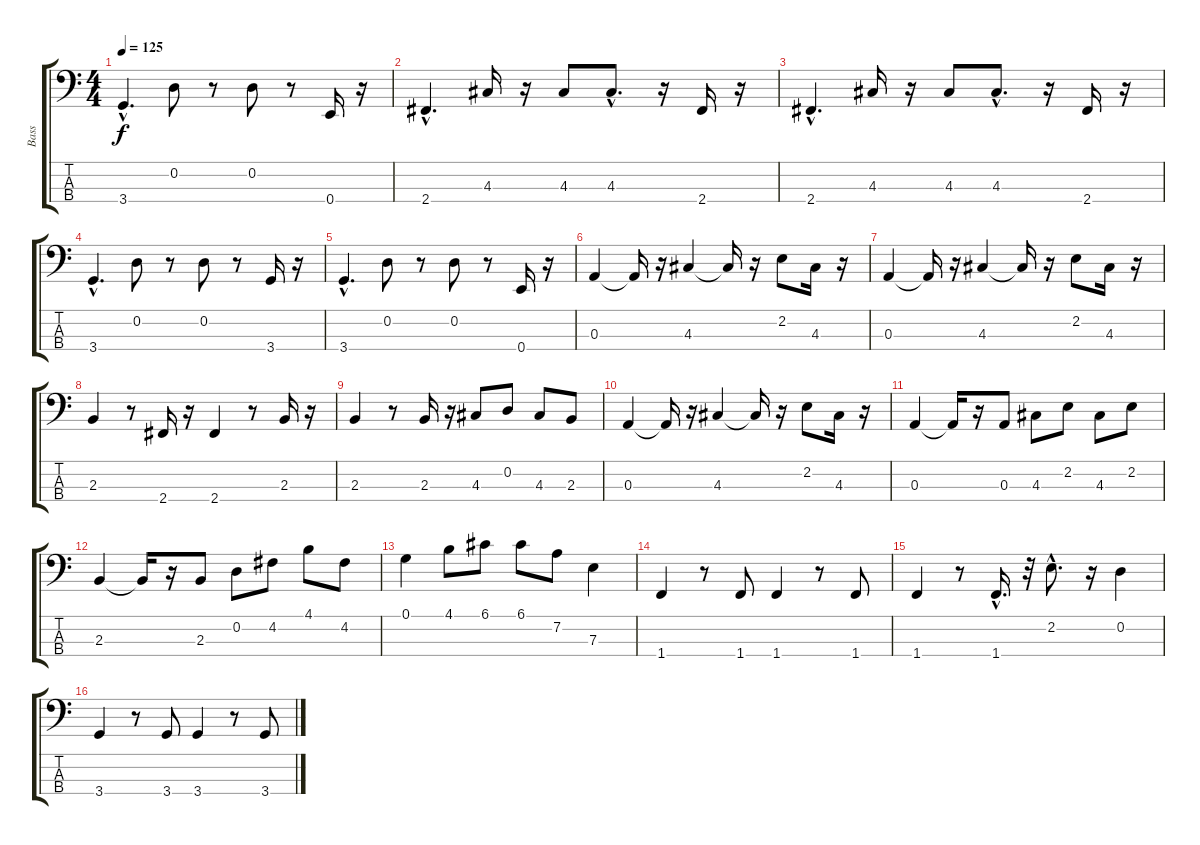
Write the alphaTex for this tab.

\track ("Bass" "Bass") {instrument electricbassfinger}
\staff {score tabs}
\tuning (G2 D2 A1 E1) {hide}
\ts (4 4)
\tempo 125
\clef f4
\ks c
3.4{hac}.4{d dy f} 0.2.8 r.8 0.2.8 r.8 0.4.16 r.16 |
2.4{hac}.4{d} 4.3.16 r.16 4.3.8 4.3{hac}.8{d} r.16 2.4.16 r.16 |
2.4{hac}.4{d} 4.3.16 r.16 4.3.8 4.3{hac}.8{d} r.16 2.4.16 r.16 |
3.4{hac}.4{d} 0.2.8 r.8 0.2.8 r.8 3.4.16 r.16 |
3.4{hac}.4{d} 0.2.8 r.8 0.2.8 r.8 0.4.16 r.16 |
0.3.4 0.3{t}.16 r.16 4.3.4 4.3{t}.16 r.16 2.2.8 4.3.16 r.16 |
0.3.4 0.3{t}.16 r.16 4.3.4 4.3{t}.16 r.16 2.2.8 4.3.16 r.16 |
2.3.4 r.8 2.4.16 r.16 2.4.4 r.8 2.3.16 r.16 |
2.3.4 r.8 2.3.16 r.16 4.3.8 0.2.8 4.3.8 2.3.8 |
0.3.4 0.3{t}.16 r.16 4.3.4 4.3{t}.16 r.16 2.2.8 4.3.16 r.16 |
0.3.4 0.3{t}.16 r.16 0.3.8 4.3.8 2.2.8 4.3.8 2.2.8 |
2.3.4 2.3{t}.16 r.16 2.3.8 0.2.8 4.2.8 4.1.8 4.2.8 |
0.1.4 4.1.8 6.1.8 6.1.8 7.2.8 7.3.4 |
1.4.4 r.8 1.4.8 1.4.4 r.8 1.4.8 |
1.4.4 r.8 1.4{hac}.16{d} r.32 2.2{hac}.8{d} r.16 0.2.4 |
3.4.4 r.8 3.4.8 3.4.4 r.8 3.4.8
